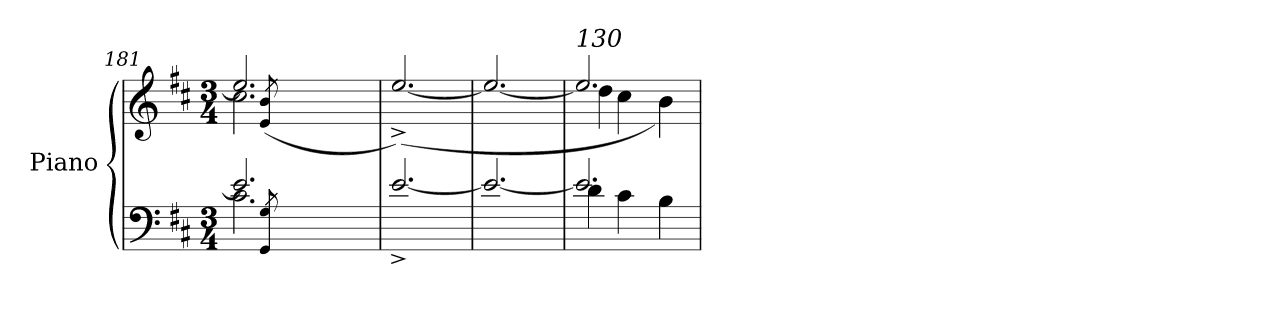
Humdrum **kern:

**kern	**kern
*part1	*part1
*staff2	*staff1
*I"Piano	*
*I'Pno	*
*clefF4	*clefG2
*k[f#c#]	*k[f#c#]
*M3/4	*M3/4
=181	=181
*^	*^
*	*^	*	*^
2.e/]	2.c#\	16ryy	2.ee/]	2.cc#\	16ryy
.	.	8qGG/ 8qG/	.	.	(>8qe/ 8qb/
.	.	8.GG!yy 8.G!yy	.	.	8.e!yy 8.b!yy
*v	*v	*v	*	*	*
*	*v	*v	*v
=182	=182
[2.e^/	([2.ee^/)
=183	=183
2.e/_	2.ee/_
=184	=184
*^	*^
!	!	!LO:TX:a:i:t=130	!
2.e/]	4d\	2.ee/]	4dd\
.	4c#\	.	4cc#\
.	4B\	.	4b\)
*v	*v	*	*
*	*v	*v
=	=
*-	*-
